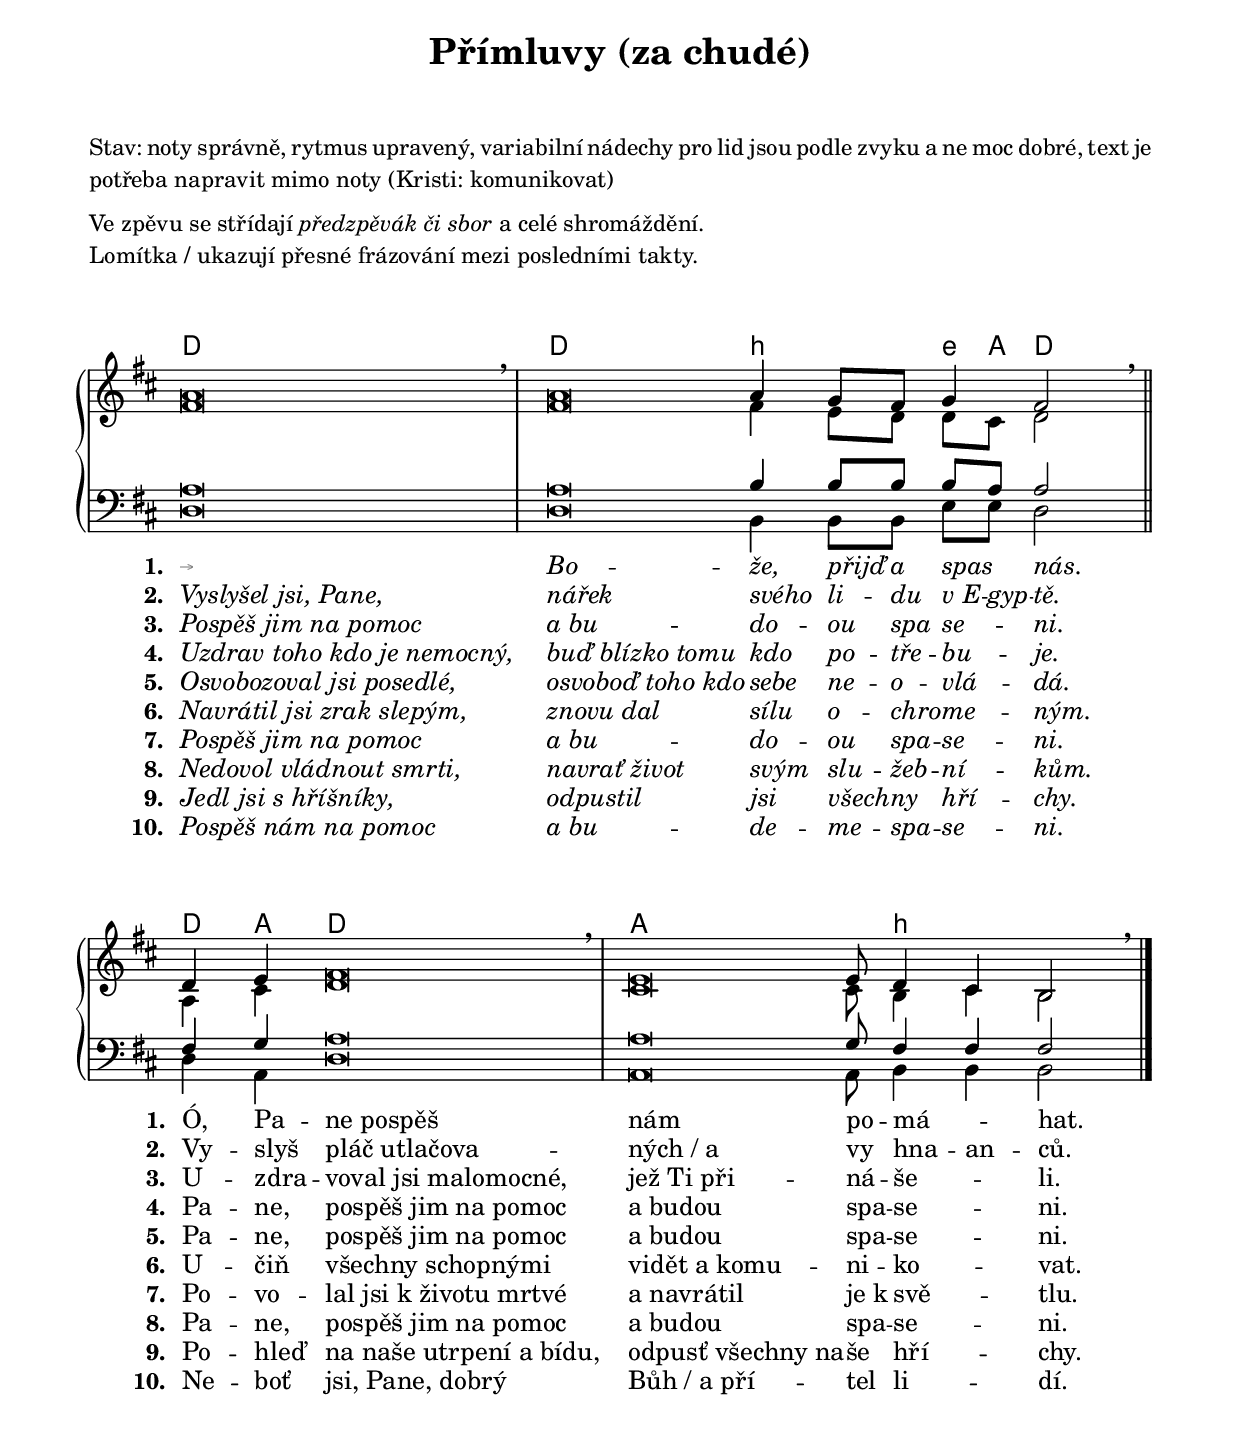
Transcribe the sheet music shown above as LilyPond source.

\version "2.18.2"

\include "../common-includes/macros.ily"
\include "../common-includes/paper.ily"
\include "../common-includes/layout.ily"

%\version "2.18.2"

modlitba_primluvy_chudi_melodie_sloka_prava = \relative c' {
	\key d \major
	\clef treble
	\language "deutsch"
	\noTime
	\accidentalStyle forget
	\cadenzaOn
		
	<<
	
	\new Voice = "hlavni" {
	\voiceOne
	a'\breve \breathe \bbar
	a\breve a4 g8[ fis8] g4 fis2 \breathe \dbar \break
	d4 e4 fis\breve \breathe \bbar
	e\breve e8 d4 cis4 h2 \breathe
	}
	
	\new Voice {
	\voiceTwo
	fis'\breve \bbar
	fis\breve fis4 e8[ d8] d8[ cis8] d2 \dbar
	a4 cis4 d\breve \bbar
	cis\breve cis8 h4 cis4 h2
	}
	
	>>
	
	\bar "|."
	\cadenzaOff
}

modlitba_primluvy_chudi_melodie_sloka_leva = \relative c {
	\key d \major
	\clef bass
	\language "deutsch"
	\noTime
	\accidentalStyle forget
	\cadenzaOn
	
	<<
	
	\new Voice {
	\voiceOne
	a'\breve \bbar
	a\breve h4 h8[ h8] h8[ a8] a2 \dbar
	fis4 g4 a\breve \bbar
	a\breve g8 fis4 fis4 fis2
	}
	
	\new Voice {
	\voiceTwo
	d\breve \bbar
	d\breve h4 h8[ h8] e8[ e8] d2 \dbar
	d4 a4 d\breve \bbar
	a\breve a8 h4 h4 h2
	}
	
	>>
	
	\cadenzaOff
}


modlitba_primluvy_chudi_akordy = \relative c' \chordmode {
	\germanChords
	\set chordNameLowercaseMinor = ##t
	d\breve
	d\breve h2:m e8:m a8 d2
	d4 a4 d\breve
	a\breve s8 h1:m
}


modlitba_primluvy_chudi_slova_sloka_a = \lyricmode {
	\set stanza = "1. "
	\override LyricText.font-shape = #'italic
	\→\breve Bo\breve -- že,4 přijď8 a8 spas4 nás.2
	\set stanza = "1. "
	\override LyricText.font-shape = #'revert
	Ó,4 Pa4 -- "ne pospěš"\breve nám\breve po8 -- má2 -- hat.2
}

modlitba_primluvy_chudi_slova_sloka_b = \lyricmode {
	\set stanza = "2. "
	\override LyricText.font-shape = #'italic
	"Vyslyšel jsi, Pane,"\breve nářek\breve svého4 li8 -- du8 v_E8 -- gyp8 -- tě.2
	\set stanza = "2. "
	\override LyricText.font-shape = #'revert
	Vy4 -- slyš4 "pláč utlačova"\breve -- "ných / a"\breve vy8 hna4 -- an4 -- ců.2
}

modlitba_primluvy_chudi_slova_sloka_c = \lyricmode {
	\set stanza = "3. "
	\override LyricText.font-shape = #'italic
	"Pospěš jim na pomoc"\breve "a bu"\breve -- do4 -- ou8 spa8 se4 -- ni.2
	\set stanza = "3. "
	\override LyricText.font-shape = #'revert
	U4 -- zdra4 -- "voval jsi malomocné,"\breve "jež Ti při"\breve -- ná8 -- še2 -- li.2
}

modlitba_primluvy_chudi_slova_sloka_d = \lyricmode {
	\set stanza = "4. "
	\override LyricText.font-shape = #'italic
	"Uzdrav toho kdo je nemocný,"\breve "buď blízko tomu"\breve kdo4 po8 -- tře8 -- bu4 -- je.2
	\set stanza = "4. "
	\override LyricText.font-shape = #'revert
	Pa4 -- ne,4 "pospěš jim na pomoc"\breve "a budou"\breve spa8 -- se2 -- ni.2
}

modlitba_primluvy_chudi_slova_sloka_e = \lyricmode {
	\set stanza = "5. "
	\override LyricText.font-shape = #'italic
	"Osvobozoval jsi posedlé,"\breve "osvoboď toho kdo"\breve sebe4 ne8 -- o8 -- vlá4 -- dá.2
	\set stanza = "5. "
	\override LyricText.font-shape = #'revert
	Pa4 -- ne,4 "pospěš jim na pomoc"\breve "a budou"\breve spa8 -- se2 -- ni.2
}

modlitba_primluvy_chudi_slova_sloka_f = \lyricmode {
	\set stanza = "6. "
	\override LyricText.font-shape = #'italic
	"Navrátil jsi zrak slepým,"\breve "znovu dal"\breve sílu4 o8 -- chro8 -- me4 -- ným.2
	\set stanza = "6. "
	\override LyricText.font-shape = #'revert
	U4 -- čiň4 "všechny schopnými"\breve "vidět a komu"\breve -- ni8 -- ko2 -- vat.2
}

modlitba_primluvy_chudi_slova_sloka_g = \lyricmode {
	\set stanza = "7. "
	\override LyricText.font-shape = #'italic
	"Pospěš jim na pomoc"\breve "a bu"\breve -- do4 -- ou8 spa8 -- se4 -- ni.2
	\set stanza = "7. "
	\override LyricText.font-shape = #'revert
	Po4 -- vo4 -- "lal jsi k životu mrtvé"\breve "a navrátil"\breve je_k8 svě2 -- tlu.2
}

modlitba_primluvy_chudi_slova_sloka_h = \lyricmode {
	\set stanza = "8. "
	\override LyricText.font-shape = #'italic
	"Nedovol vládnout smrti,"\breve "navrať život"\breve svým4 slu8 -- žeb8 -- ní4 -- kům.2
	\set stanza = "8. "
	\override LyricText.font-shape = #'revert
	Pa4 -- ne,4 "pospěš jim na pomoc"\breve "a budou"\breve spa8 -- se2 -- ni.2
}

modlitba_primluvy_chudi_slova_sloka_i = \lyricmode {
	\set stanza = "9. "
	\override LyricText.font-shape = #'italic
	"Jedl jsi s hříšníky,"\breve "odpustil"\breve jsi4 všech8 -- ny8 hří4 -- chy.2
	\set stanza = "9. "
	\override LyricText.font-shape = #'revert
	Po4 -- hleď4 "na naše utrpení a bídu,"\breve "odpusť všechny na"\breve -- še8 hří2 -- chy.2
}

modlitba_primluvy_chudi_slova_sloka_j = \lyricmode {
	\set stanza = "10. "
	\override LyricText.font-shape = #'italic
	"Pospěš nám na pomoc"\breve "a bu"\breve -- de4 -- me8 -- spa8 -- se4 -- ni.2
	\set stanza = "10. "
	\override LyricText.font-shape = #'revert
	Ne4 -- boť4 "jsi, Pane, dobrý"\breve "Bůh / a pří"\breve -- tel8 li2 -- dí.2
}


modlitba_primluvy_chudi_sloka_doprovod = \new PianoStaff <<
	\new ChordNames \modlitba_primluvy_chudi_akordy
	\new Staff \modlitba_primluvy_chudi_melodie_sloka_prava
	\new Staff \modlitba_primluvy_chudi_melodie_sloka_leva
	
	\new Lyrics \modlitba_primluvy_chudi_slova_sloka_a
	\new Lyrics \modlitba_primluvy_chudi_slova_sloka_b
	\new Lyrics \modlitba_primluvy_chudi_slova_sloka_c
	\new Lyrics \modlitba_primluvy_chudi_slova_sloka_d
	\new Lyrics \modlitba_primluvy_chudi_slova_sloka_e
	\new Lyrics \modlitba_primluvy_chudi_slova_sloka_f
	\new Lyrics \modlitba_primluvy_chudi_slova_sloka_g
	\new Lyrics \modlitba_primluvy_chudi_slova_sloka_h
	\new Lyrics \modlitba_primluvy_chudi_slova_sloka_i
	\new Lyrics \modlitba_primluvy_chudi_slova_sloka_j
>>


\book {
	\bookpart {
    \header {
        title = "Přímluvy (za chudé)"
    }
    \tocItem \markup { "Přímluvy (za chudé)" }
    \markup {
      \column {
            \vspace #2
            \justify { Stav:
                       noty správně,
                       rytmus upravený,
                       variabilní nádechy pro lid jsou podle zvyku a ne moc dobré,
                       text je potřeba napravit mimo noty (Kristi: komunikovat) }
            \vspace #0.75
            \line { Ve zpěvu se střídají \italic { předzpěvák či sbor } a celé shromáždění. }
            \line { Lomítka \bold / ukazují přesné frázování mezi posledními takty. }
            \vspace #2
        }
    }
    \score {
        \modlitba_primluvy_chudi_sloka_doprovod
    }
}

}
